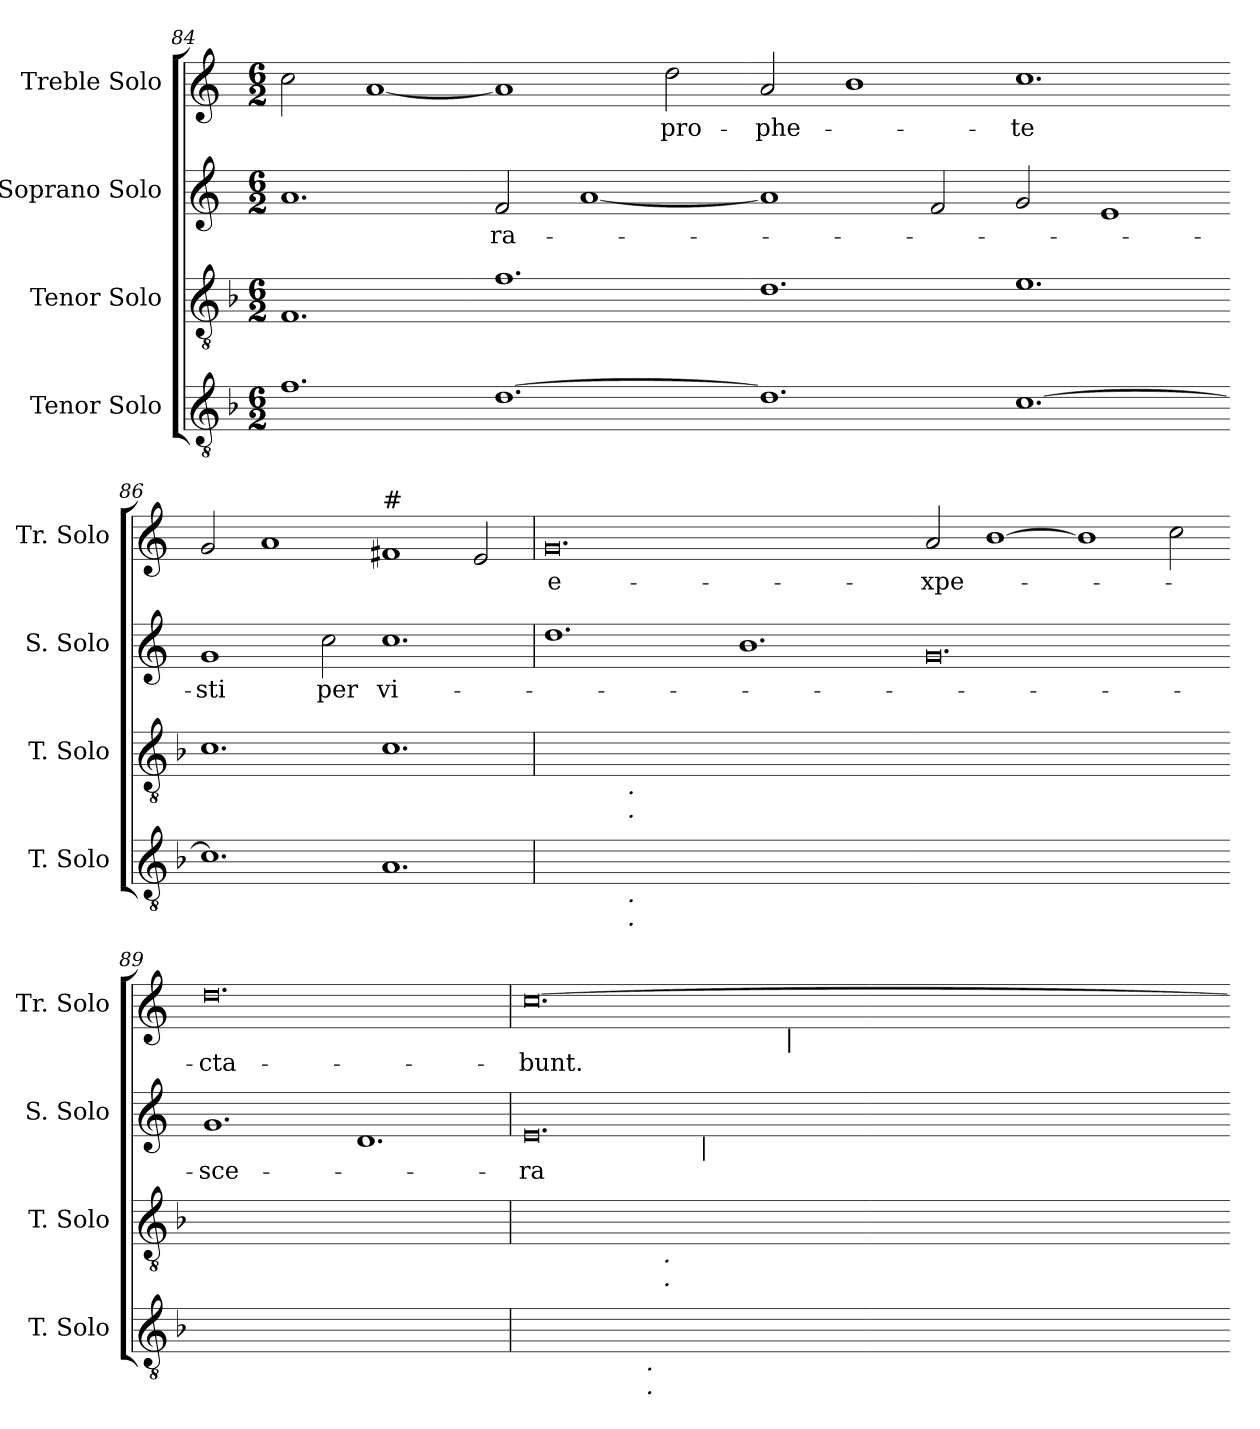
**kern	**kern	**kern	**text	**kern	**text
*part4	*part3	*part2	*part2	*part1	*part1
*staff4	*staff3	*staff2	*staff2	*staff1	*staff1
*I"Tenor Solo	*I"Tenor Solo	*I"Soprano Solo	*	*I"Treble Solo	*
*I'T. Solo	*I'T. Solo	*I'S. Solo	*	*I'Tr. Solo	*
*clefGv2	*clefGv2	*clefG2	*	*clefG2	*
*ITrd7c12	*ITrd7c12	*	*	*	*
*k[b-]	*k[b-]	*k[]	*	*k[]	*
*F:	*F:	*C:	*	*C:	*
*M6/2	*M6/2	*M6/2	*	*M6/2	*
=84	=84	=84	=84	=84	=84
1.Fi	1.FFi	1.ai	.	2cci\	.
.	.	.	.	[<1ai	.
!	!	!	!LO:LY:b:color=#000000	!	!
[>1.Di	1.Fi	2fi/	-ra-	1ai]	.
.	.	[<1ai	.	.	.
!	!	!	!	!	!LO:LY:b:color=#000000
.	.	.	.	2ddi\	pro-
=85-	=85-	=85-	=85-	=85-	=85-
!	!	!	!	!	!LO:LY:b:color=#000000
1.Di]	1.Di	1ai]	.	2ai/	-phe-
.	.	.	.	1bi	.
.	.	2fi/	.	.	.
!	!	!	!	!	!LO:LY:b:color=#000000
[>1.Ci	1.Ei	2gi/	.	1.cci	-te
.	.	1ei	.	.	.
=86-	=86-	=86-	=86-	=86-	=86-
!	!	!	!LO:LY:b:color=#000000	!	!
1.Ci]	1.Ci	1gi	-sti	2gi/	.
.	.	.	.	1ai	.
!	!	!	!LO:LY:b:color=#000000	!	!
.	.	2cci\	per	.	.
!	!	!	!	!LO:TX:a:t=#	!
!	!	!	!LO:LY:b:color=#000000	!	!
1.AAi	1.Ci	1.cci	vi-	1f#i	.
.	.	.	.	2ei/	.
!!LO:LB:g=z
=87	=87	=87	=87	=87	=87
!	!	!	!	!	!LO:LY:b:color=#000000
*^	*^	*	*	*	*
[<0.GGiyy	4ryy	[>0.Diyy	4ryy	1.ddi	.	0.gi	e-
.	8ryy	.	8ryy	.	.	.	.
.	32ryy	.	32ryy	.	.	.	.
.	128ryy	.	128ryy	.	.	.	.
.	1024ryy	.	1024ryy	.	.	.	.
!	!	!	!LO:TX:b:i:t=.	!	!	!	!
!	!	!	!LO:TX:b:i:t=.	!	!	!	!
!	!LO:TX:b:i:t=.	!	!	!	!	!	!
!	!LO:TX:b:i:t=.	!	!	!	!	!	!
.	1ryy	.	1ryy	.	.	.	.
.	1ryy	.	1ryy	.	.	.	.
.	.	.	.	1.bi	.	.	.
.	2ryy	.	2ryy	.	.	.	.
.	16ryy	.	16ryy	.	.	.	.
.	64ryy	.	64ryy	.	.	.	.
.	256..ryy	.	256..ryy	.	.	.	.
*v	*v	*	*	*	*	*	*
*	*v	*v	*	*	*	*
=88-	=88-	=88-	=88-	=88-	=88-
*^	*^	*	*	*	*
!	!	!	!	!	!	!	!LO:LY:b:color=#000000
*v	*v	*	*	*	*	*	*
*	*v	*v	*	*	*	*
0.GGiyy_<	0.Diyy_>	0.gi	.	2ai/	-xpe-
.	.	.	.	[<1bi	.
.	.	.	.	1bi]	.
.	.	.	.	2cci\	.
=89-	=89-	=89-	=89-	=89-	=89-
!	!	!	!LO:LY:b:color=#000000	!	!
!	!	!	!	!	!LO:LY:b:color=#000000
0.GGiyy]	0.Diyy]	1.gi	-sce-	0.ddi	-cta-
.	.	1.di	.	.	.
=90	=90	=90	=90	=90	=90
!	!	!	!LO:LY:b:color=#000000	!	!
!	!	!	!	!	!LO:LY:b:color=#000000
*^	*^	*^	*	*^	*
[>0.Ciyy	2ryy	[<0.AAiyy	2ryy	0.ei	2ryy	-ra	[>0.cci	1ryy	-bunt.
.	16ryy	.	8ryy	.	4ryy	.	.	.	.
.	32ryy	.	.	.	.	.	.	.	.
.	128ryy	.	.	.	.	.	.	.	.
!	!LO:TX:b:i:t=.	!	!	!	!	!	!	!	!
!	!LO:TX:b:i:t=.	!	!	!	!	!	!	!	!
.	1ryy	.	.	.	.	.	.	.	.
.	.	.	256.ryy	.	.	.	.	.	.
!	!	!	!LO:TX:b:i:t=.	!	!	!	!	!	!
!	!	!	!LO:TX:b:i:t=.	!	!	!	!	!	!
.	.	.	1ryy	.	.	.	.	.	.
.	.	.	.	.	256ryy	.	.	.	.
!	!	!	!	!	!LO:TX:b:i:t=|	!	!	!	!
.	.	.	.	.	1ryy	.	.	.	.
.	.	.	.	.	.	.	.	16ryy	.
.	.	.	.	.	.	.	.	64ryy	.
.	.	.	.	.	.	.	.	512ryy	.
!	!	!	!	!	!	!	!	!LO:TX:b:i:t=|	!
.	.	.	.	.	.	.	.	1ryy	.
.	1ryy	.	.	.	.	.	.	.	.
.	.	.	1ryy	.	.	.	.	.	.
.	.	.	.	.	1ryy	.	.	.	.
.	.	.	.	.	.	.	.	2ryy	.
.	.	.	.	.	.	.	.	4ryy	.
.	4ryy	.	.	.	.	.	.	.	.
.	.	.	4ryy	.	.	.	.	.	.
.	.	.	.	.	8ryy	.	.	.	.
.	.	.	.	.	.	.	.	8ryy	.
.	8ryy	.	.	.	.	.	.	.	.
.	.	.	.	.	16ryy	.	.	.	.
.	.	.	16ryy	.	.	.	.	.	.
.	.	.	.	.	32...ryy	.	.	.	.
.	.	.	32ryy	.	.	.	.	.	.
.	.	.	.	.	.	.	.	32ryy	.
.	.	.	64ryy	.	.	.	.	.	.
.	64.ryy	.	.	.	.	.	.	.	.
.	.	.	.	.	.	.	.	128..ryy	.
.	.	.	128ryy	.	.	.	.	.	.
.	.	.	512ryy	.	.	.	.	.	.
*v	*v	*	*	*v	*v	*	*v	*v	*
*	*v	*v	*	*	*	*
=-	=-	=-	=-	=-	=-
*-	*-	*-	*-	*-	*-
